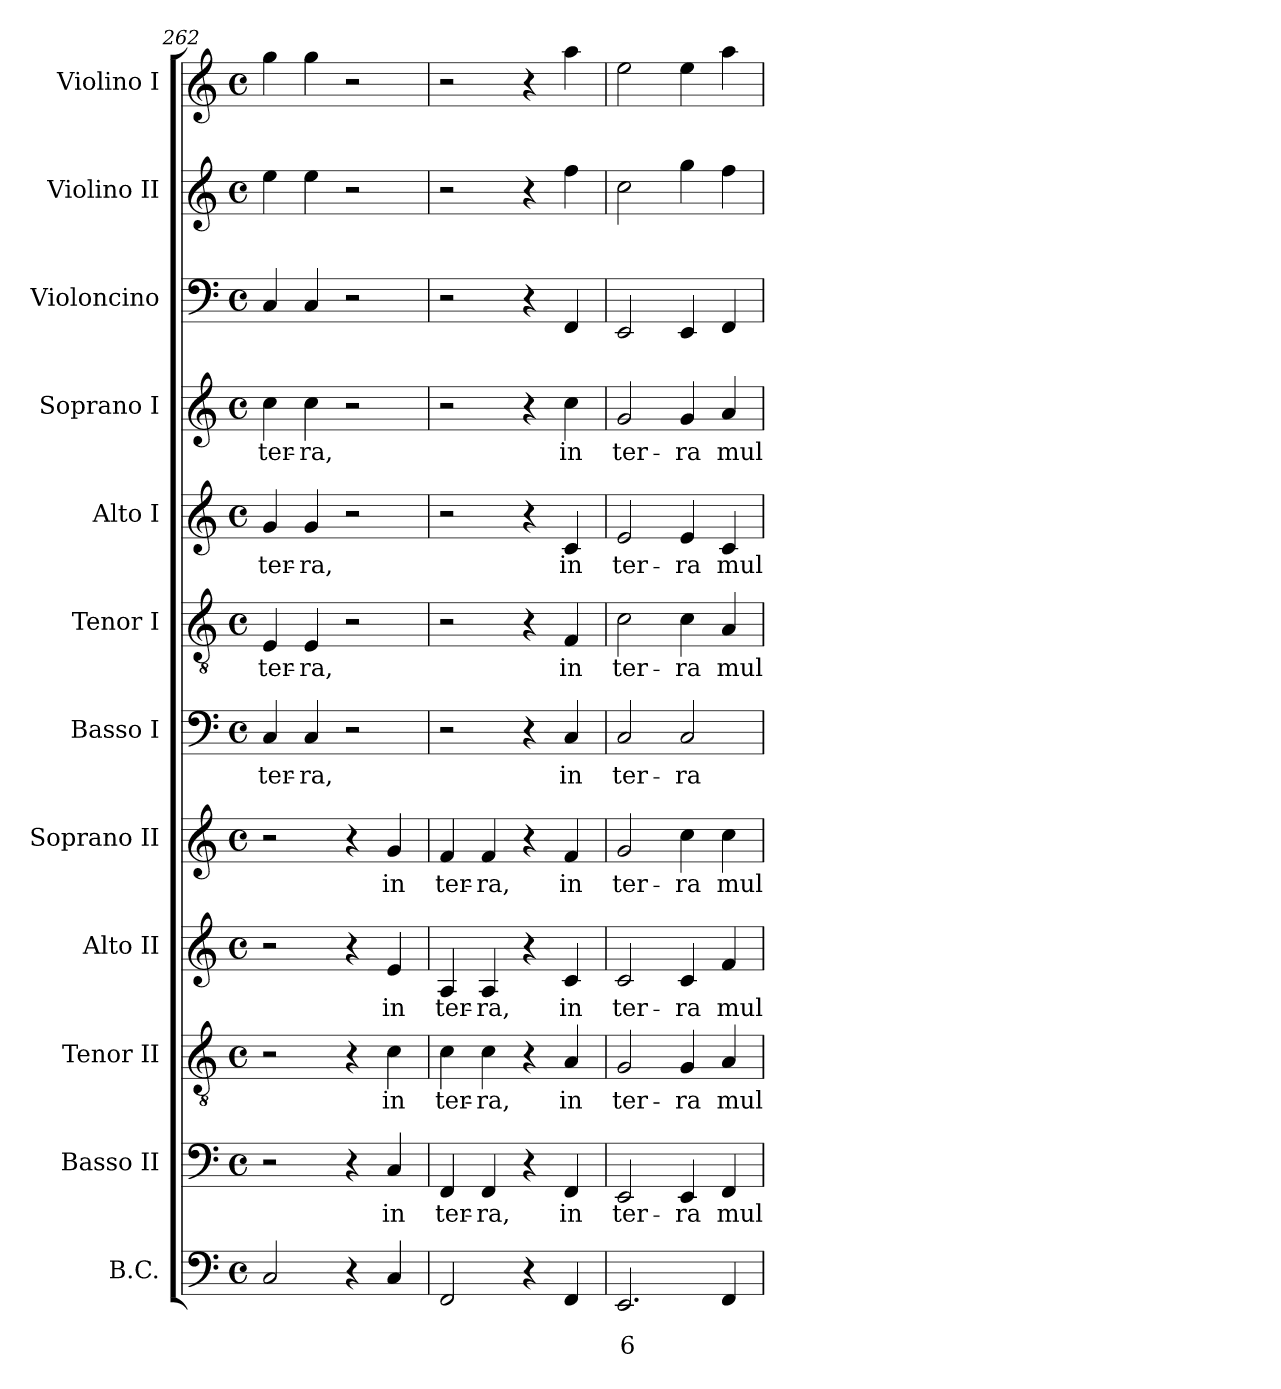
**kern	**text	**text	**kern	**text	**kern	**text	**kern	**text	**kern	**text	**kern	**text	**kern	**text	**kern	**text	**kern	**text	**kern	**kern	**kern
*part12	*part12	*part12	*part11	*part11	*part10	*part10	*part9	*part9	*part8	*part8	*part7	*part7	*part6	*part6	*part5	*part5	*part4	*part4	*part3	*part2	*part1
*staff12	*staff12	*staff12	*staff11	*staff11	*staff10	*staff10	*staff9	*staff9	*staff8	*staff8	*staff7	*staff7	*staff6	*staff6	*staff5	*staff5	*staff4	*staff4	*staff3	*staff2	*staff1
*I"B.C.	*	*	*I"Basso II	*	*I"Tenor II	*	*I"Alto II	*	*I"Soprano II	*	*I"Basso I	*	*I"Tenor I	*	*I"Alto I	*	*I"Soprano I	*	*I"Violoncino	*I"Violino II	*I"Violino I
*I'BC	*	*	*I'B 2	*	*I'T 2	*	*I'A 2	*	*I'S 2	*	*I'B 1	*	*I'T 1	*	*I'A 1	*	*I'S 1	*	*I'Vc.	*I'Vln. II	*I'Vln. I
*clefF4	*	*	*clefF4	*	*clefGv2	*	*clefG2	*	*clefG2	*	*clefF4	*	*clefGv2	*	*clefG2	*	*clefG2	*	*clefF4	*clefG2	*clefG2
*k[]	*	*	*k[]	*	*k[]	*	*k[]	*	*k[]	*	*k[]	*	*k[]	*	*k[]	*	*k[]	*	*k[]	*k[]	*k[]
*C:	*	*	*C:	*	*C:	*	*C:	*	*C:	*	*C:	*	*C:	*	*C:	*	*C:	*	*C:	*C:	*C:
*M4/4	*	*	*M4/4	*	*M4/4	*	*M4/4	*	*M4/4	*	*M4/4	*	*M4/4	*	*M4/4	*	*M4/4	*	*M4/4	*M4/4	*M4/4
*met(c)	*	*	*met(c)	*	*met(c)	*	*met(c)	*	*met(c)	*	*met(c)	*	*met(c)	*	*met(c)	*	*met(c)	*	*met(c)	*met(c)	*met(c)
=262	=262	=262	=262	=262	=262	=262	=262	=262	=262	=262	=262	=262	=262	=262	=262	=262	=262	=262	=262	=262	=262
!	!	!	!	!	!	!	!	!	!	!	!	!LO:LY:b	!	!	!	!	!	!	!	!	!
!	!	!	!	!	!	!	!	!	!	!	!	!	!	!LO:LY:b	!	!	!	!	!	!	!
!	!	!	!	!	!	!	!	!	!	!	!	!	!	!	!	!LO:LY:b	!	!	!	!	!
!	!	!	!	!	!	!	!	!	!	!	!	!	!	!	!	!	!	!LO:LY:b	!	!	!
2C/	.	.	2r	.	2r	.	2r	.	2r	.	4C/	ter-	4E/	ter-	4g/	ter-	4cc\	ter-	4C/	4ee\	4gg\
!	!	!	!	!	!	!	!	!	!	!	!	!LO:LY:b	!	!	!	!	!	!	!	!	!
!	!	!	!	!	!	!	!	!	!	!	!	!	!	!LO:LY:b	!	!	!	!	!	!	!
!	!	!	!	!	!	!	!	!	!	!	!	!	!	!	!	!LO:LY:b	!	!	!	!	!
!	!	!	!	!	!	!	!	!	!	!	!	!	!	!	!	!	!	!LO:LY:b	!	!	!
.	.	.	.	.	.	.	.	.	.	.	4C/	-ra,	4E/	-ra,	4g/	-ra,	4cc\	-ra,	4C/	4ee\	4gg\
4r	.	.	4r	.	4r	.	4r	.	4r	.	2r	.	2r	.	2r	.	2r	.	2r	2r	2r
!	!	!	!	!LO:LY:b	!	!	!	!	!	!	!	!	!	!	!	!	!	!	!	!	!
!	!	!	!	!	!	!LO:LY:b	!	!	!	!	!	!	!	!	!	!	!	!	!	!	!
!	!	!	!	!	!	!	!	!LO:LY:b	!	!	!	!	!	!	!	!	!	!	!	!	!
!	!	!	!	!	!	!	!	!	!	!LO:LY:b	!	!	!	!	!	!	!	!	!	!	!
4C/	.	.	4C/	in	4c\	in	4e/	in	4g/	in	.	.	.	.	.	.	.	.	.	.	.
=263	=263	=263	=263	=263	=263	=263	=263	=263	=263	=263	=263	=263	=263	=263	=263	=263	=263	=263	=263	=263	=263
!	!	!	!	!LO:LY:b	!	!	!	!	!	!	!	!	!	!	!	!	!	!	!	!	!
!	!	!	!	!	!	!LO:LY:b	!	!	!	!	!	!	!	!	!	!	!	!	!	!	!
!	!	!	!	!	!	!	!	!LO:LY:b	!	!	!	!	!	!	!	!	!	!	!	!	!
!	!	!	!	!	!	!	!	!	!	!LO:LY:b	!	!	!	!	!	!	!	!	!	!	!
2FF/	.	.	4FF/	ter-	4c\	ter-	4A/	ter-	4f/	ter-	2r	.	2r	.	2r	.	2r	.	2r	2r	2r
!	!	!	!	!LO:LY:b	!	!	!	!	!	!	!	!	!	!	!	!	!	!	!	!	!
!	!	!	!	!	!	!LO:LY:b	!	!	!	!	!	!	!	!	!	!	!	!	!	!	!
!	!	!	!	!	!	!	!	!LO:LY:b	!	!	!	!	!	!	!	!	!	!	!	!	!
!	!	!	!	!	!	!	!	!	!	!LO:LY:b	!	!	!	!	!	!	!	!	!	!	!
.	.	.	4FF/	-ra,	4c\	-ra,	4A/	-ra,	4f/	-ra,	.	.	.	.	.	.	.	.	.	.	.
4r	.	.	4r	.	4r	.	4r	.	4r	.	4r	.	4r	.	4r	.	4r	.	4r	4r	4r
!	!	!	!	!LO:LY:b	!	!	!	!	!	!	!	!	!	!	!	!	!	!	!	!	!
!	!	!	!	!	!	!LO:LY:b	!	!	!	!	!	!	!	!	!	!	!	!	!	!	!
!	!	!	!	!	!	!	!	!LO:LY:b	!	!	!	!	!	!	!	!	!	!	!	!	!
!	!	!	!	!	!	!	!	!	!	!LO:LY:b	!	!	!	!	!	!	!	!	!	!	!
!	!	!	!	!	!	!	!	!	!	!	!	!LO:LY:b	!	!	!	!	!	!	!	!	!
!	!	!	!	!	!	!	!	!	!	!	!	!	!	!LO:LY:b	!	!	!	!	!	!	!
!	!	!	!	!	!	!	!	!	!	!	!	!	!	!	!	!LO:LY:b	!	!	!	!	!
!	!	!	!	!	!	!	!	!	!	!	!	!	!	!	!	!	!	!LO:LY:b	!	!	!
4FF/	.	.	4FF/	in	4A/	in	4c/	in	4f/	in	4C/	in	4F/	in	4c/	in	4cc\	in	4FF/	4ff\	4aa\
=264	=264	=264	=264	=264	=264	=264	=264	=264	=264	=264	=264	=264	=264	=264	=264	=264	=264	=264	=264	=264	=264
!	!	!LO:LY:b	!	!	!	!	!	!	!	!	!	!	!	!	!	!	!	!	!	!	!
!	!	!	!	!LO:LY:b	!	!	!	!	!	!	!	!	!	!	!	!	!	!	!	!	!
!	!	!	!	!	!	!LO:LY:b	!	!	!	!	!	!	!	!	!	!	!	!	!	!	!
!	!	!	!	!	!	!	!	!LO:LY:b	!	!	!	!	!	!	!	!	!	!	!	!	!
!	!	!	!	!	!	!	!	!	!	!LO:LY:b	!	!	!	!	!	!	!	!	!	!	!
!	!	!	!	!	!	!	!	!	!	!	!	!LO:LY:b	!	!	!	!	!	!	!	!	!
!	!	!	!	!	!	!	!	!	!	!	!	!	!	!LO:LY:b	!	!	!	!	!	!	!
!	!	!	!	!	!	!	!	!	!	!	!	!	!	!	!	!LO:LY:b	!	!	!	!	!
!	!	!	!	!	!	!	!	!	!	!	!	!	!	!	!	!	!	!LO:LY:b	!	!	!
2.EE/	.	6	2EE/	ter-	2G/	ter-	2c/	ter-	2g/	ter-	2C/	ter-	2c\	ter-	2e/	ter-	2g/	ter-	2EE/	2cc\	2ee\
!	!	!	!	!LO:LY:b	!	!	!	!	!	!	!	!	!	!	!	!	!	!	!	!	!
!	!	!	!	!	!	!LO:LY:b	!	!	!	!	!	!	!	!	!	!	!	!	!	!	!
!	!	!	!	!	!	!	!	!LO:LY:b	!	!	!	!	!	!	!	!	!	!	!	!	!
!	!	!	!	!	!	!	!	!	!	!LO:LY:b	!	!	!	!	!	!	!	!	!	!	!
!	!	!	!	!	!	!	!	!	!	!	!	!LO:LY:b	!	!	!	!	!	!	!	!	!
!	!	!	!	!	!	!	!	!	!	!	!	!	!	!LO:LY:b	!	!	!	!	!	!	!
!	!	!	!	!	!	!	!	!	!	!	!	!	!	!	!	!LO:LY:b	!	!	!	!	!
!	!	!	!	!	!	!	!	!	!	!	!	!	!	!	!	!	!	!LO:LY:b	!	!	!
.	.	.	4EE/	-ra	4G/	-ra	4c/	-ra	4cc\	-ra	2C/	-ra	4c\	-ra	4e/	-ra	4g/	-ra	4EE/	4gg\	4ee\
!	!	!	!	!LO:LY:b	!	!	!	!	!	!	!	!	!	!	!	!	!	!	!	!	!
!	!	!	!	!	!	!LO:LY:b	!	!	!	!	!	!	!	!	!	!	!	!	!	!	!
!	!	!	!	!	!	!	!	!LO:LY:b	!	!	!	!	!	!	!	!	!	!	!	!	!
!	!	!	!	!	!	!	!	!	!	!LO:LY:b	!	!	!	!	!	!	!	!	!	!	!
!	!	!	!	!	!	!	!	!	!	!	!	!	!	!LO:LY:b	!	!	!	!	!	!	!
!	!	!	!	!	!	!	!	!	!	!	!	!	!	!	!	!LO:LY:b	!	!	!	!	!
!	!	!	!	!	!	!	!	!	!	!	!	!	!	!	!	!	!	!LO:LY:b	!	!	!
4FF/	.	.	4FF/	mul-	4A/	mul-	4f/	mul-	4cc\	mul-	.	.	4A/	mul-	4c/	mul-	4a/	mul-	4FF/	4ff\	4aa\
=	=	=	=	=	=	=	=	=	=	=	=	=	=	=	=	=	=	=	=	=	=
*-	*-	*-	*-	*-	*-	*-	*-	*-	*-	*-	*-	*-	*-	*-	*-	*-	*-	*-	*-	*-	*-
